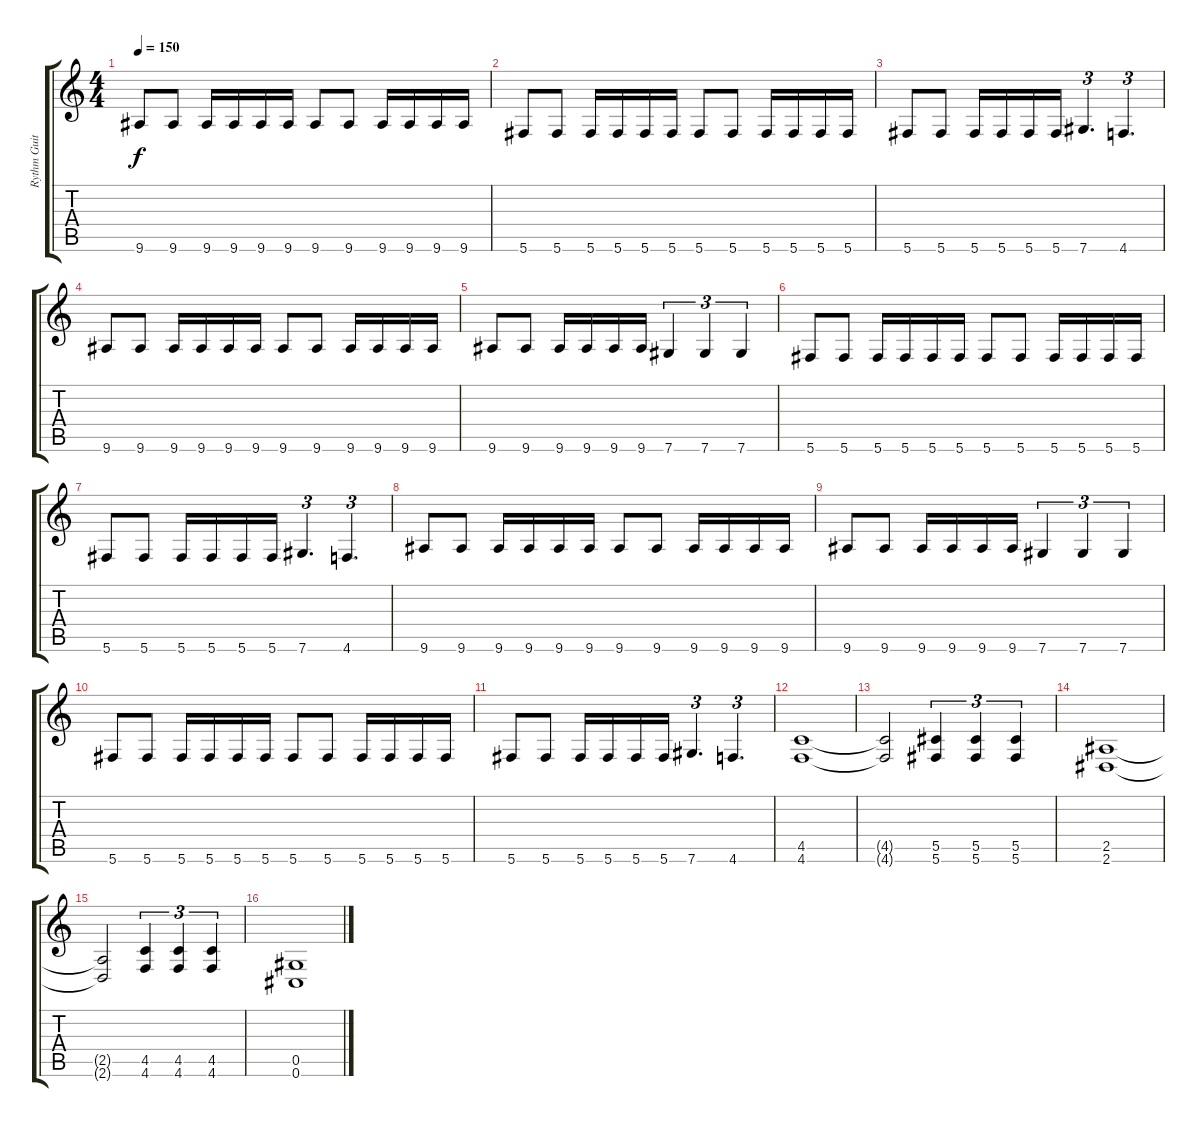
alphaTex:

\track ("Rythm Guitar" "Rythm Guit") {instrument distortionguitar}
\staff {score tabs}
\tuning (Eb4 Bb3 Gb3 Db3 Ab2 Db2) {hide}
\ts (4 4)
\tempo 150
\clef g2
\ks c
9.6.8{dy f} 9.6.8 9.6.16 9.6.16 9.6.16 9.6.16 9.6.8 9.6.8 9.6.16 9.6.16 9.6.16 9.6.16 |
5.6.8 5.6.8 5.6.16 5.6.16 5.6.16 5.6.16 5.6.8 5.6.8 5.6.16 5.6.16 5.6.16 5.6.16 |
5.6.8 5.6.8 5.6.16 5.6.16 5.6.16 5.6.16 7.6.4{d tu (3 2)} 4.6.4{d tu (3 2)} |
9.6.8 9.6.8 9.6.16 9.6.16 9.6.16 9.6.16 9.6.8 9.6.8 9.6.16 9.6.16 9.6.16 9.6.16 |
9.6.8 9.6.8 9.6.16 9.6.16 9.6.16 9.6.16 7.6.4{tu (3 2)} 7.6.4{tu (3 2)} 7.6.4{tu (3 2)} |
5.6.8 5.6.8 5.6.16 5.6.16 5.6.16 5.6.16 5.6.8 5.6.8 5.6.16 5.6.16 5.6.16 5.6.16 |
5.6.8 5.6.8 5.6.16 5.6.16 5.6.16 5.6.16 7.6.4{d tu (3 2)} 4.6.4{d tu (3 2)} |
9.6.8 9.6.8 9.6.16 9.6.16 9.6.16 9.6.16 9.6.8 9.6.8 9.6.16 9.6.16 9.6.16 9.6.16 |
9.6.8 9.6.8 9.6.16 9.6.16 9.6.16 9.6.16 7.6.4{tu (3 2)} 7.6.4{tu (3 2)} 7.6.4{tu (3 2)} |
5.6.8 5.6.8 5.6.16 5.6.16 5.6.16 5.6.16 5.6.8 5.6.8 5.6.16 5.6.16 5.6.16 5.6.16 |
5.6.8 5.6.8 5.6.16 5.6.16 5.6.16 5.6.16 7.6.4{d tu (3 2)} 4.6.4{d tu (3 2)} |
(4.5 4.6).1 |
(4.5{t} 4.6{t}).2 (5.5 5.6).4{tu (3 2)} (5.5 5.6).4{tu (3 2)} (5.5 5.6).4{tu (3 2)} |
(2.5 2.6).1 |
(2.5{t} 2.6{t}).2 (4.5 4.6).4{tu (3 2)} (4.5 4.6).4{tu (3 2)} (4.5 4.6).4{tu (3 2)} |
(0.5 0.6).1
